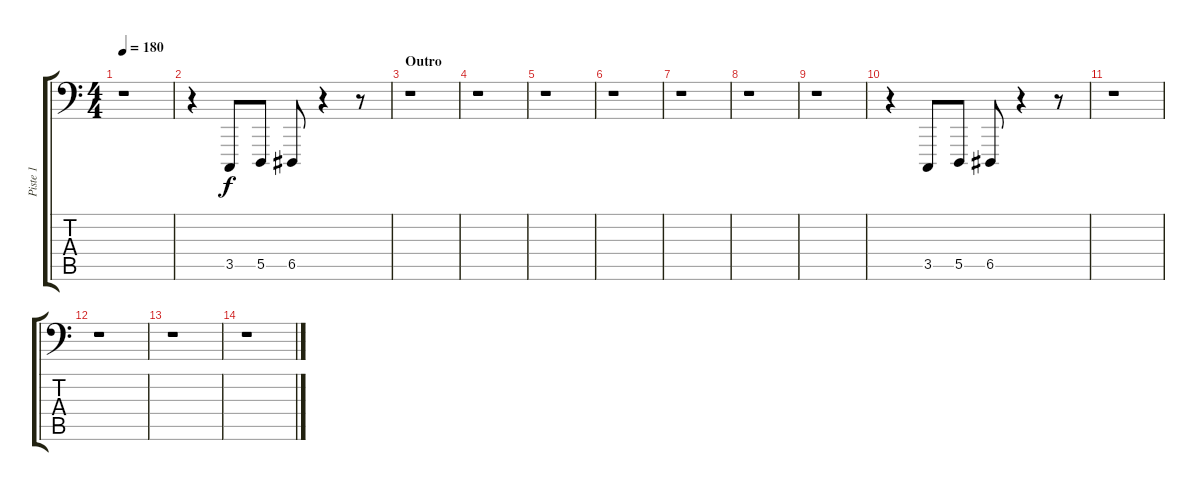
\track ("Piste 1" "Piste 1") {instrument lead1square}
\staff {score tabs}
\tuning (E2 B1 G1 D1 A0 Eb0) {hide}
\ts (4 4)
\tempo 180
\clef f4
\ks c
r.1{dy f} |
r.4{instrument electricbassfinger} 3.5.8 5.5.8 6.5.8 r.4 r.8 |
\section ("" "Outro")
r.1 |
r.1 |
r.1 |
r.1 |
r.1 |
r.1 |
r.1 |
r.4{instrument electricbassfinger} 3.5.8 5.5.8 6.5.8 r.4 r.8 |
r.1 |
r.1 |
r.1 |
r.1
